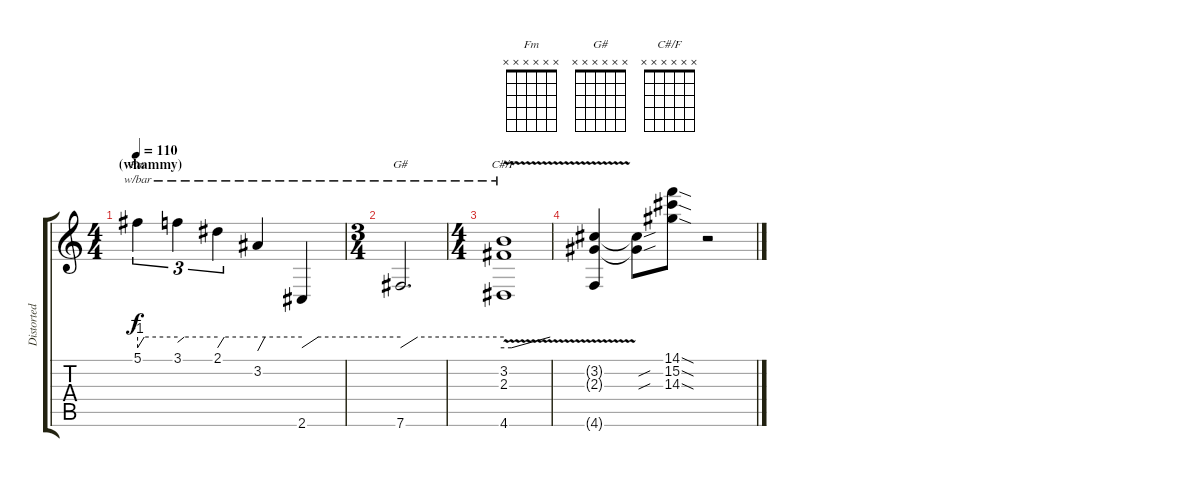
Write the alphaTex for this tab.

\track ("Distorted Electric w/Reverb and Wah" "Distorted ") {instrument distortionguitar}
\staff {score tabs}
\tuning (Eb4 Bb3 Gb3 Db3 Ab2 Db2) {hide}
\chord ("Fm" x x x x x x)
\chord ("G#" x x x x x x)
\chord ("C#/F" x x x x x x)
\ts (4 4)
\section ("" "(whammy)")
\tempo 110
\clef g2
\ks c
5.1.4{tu (3 2) tbe (custom default 0 -4 10 0 60 0) ch "Fm" dy f} 3.1.4{tu (3 2) tbe (custom default 0 -2 10 0 60 0)} 2.1.4{tu (3 2) tbe (custom default 0 -4 10 0 60 0)} 3.2.4{tbe (custom default 0 -6 10 0 60 0)} 2.6.4{tbe (custom default 0 -4 10 0 60 0)} |
\ts (3 4)
7.6.2{d tbe (custom default 0 -4 10 0 60 0) ch "G#"} |
\ts (4 4)
(3.2{v} 2.3{v} 4.6{v}).1{tbe (custom default 0 -4 10 -4 60 0) ch "C#/F"} |
(3.2{t} 2.3{t} 4.6{t}).4 (3.2{sou t} 2.3{sou t}).8 (14.1{sod} 15.2{sod} 14.3{sod}).8 r.2
